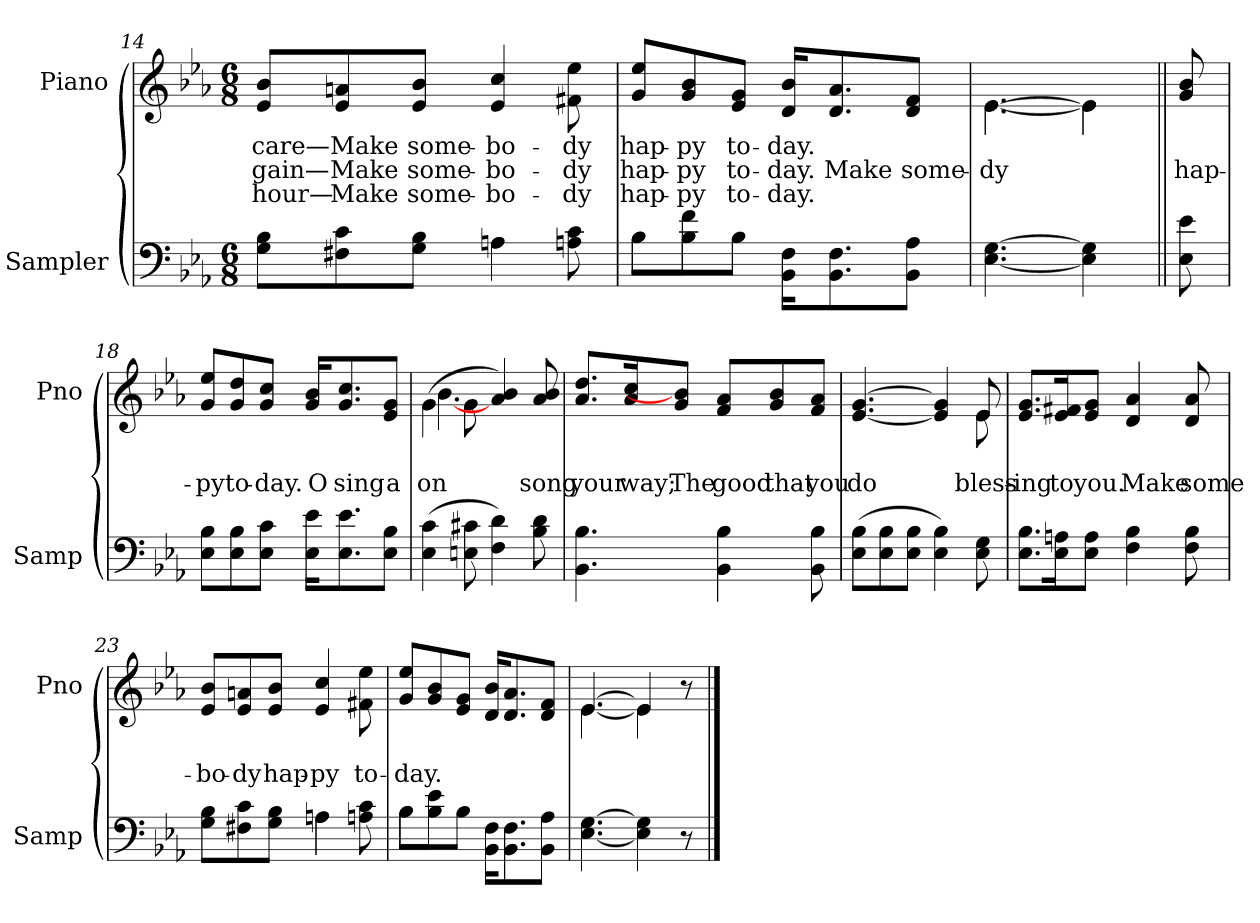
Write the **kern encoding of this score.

**kern	**kern	**text	**text	**text
*part2	*part1	*part1	*part1	*part1
*staff2	*staff1	*staff1	*staff1	*staff1
*I"Sampler	*I"Piano	*	*	*
*I'Samp	*I'Pno	*	*	*
*clefF4	*clefG2	*	*	*
*k[b-e-a-]	*k[b-e-a-]	*	*	*
*E-:	*E-:	*	*	*
*M6/8	*M6/8	*	*	*
=14	=14	=14	=14	=14
*^	*	*	*	*
8G\ 8B-\L	4.ryy	8e-/ 8b-/L	care—	gain—	hour—
8F#X\ 8c\	.	8e-/ 8an/	Make	Make	Make
8G\ 8B-\J	.	8e-/ 8b-/J	some-	some-	some-
4A-\	4A	4e- 4cc	-bo-	-bo-	-bo-
8An 8c	8ryy	8f#X 8ee-	-dy	-dy	-dy
=15	=15	=15	=15	=15	=15
8B-\L	8B-\L	8g/ 8ee-/L	hap-	hap-	hap-
8B-\ 8f\	8B-\J	8g/ 8b-/	-py	-py	-py
8B-\J	2ryy	8e-/ 8g/J	to-	to-	to-
16BB-\ 16F\KL	.	16d/ 16b-/KL	-day.	-day.	-day.
8.BB-\ 8.F\	.	8.d/ 8.a-/	.	Make	.
8BB-\ 8A-\J	.	8d/ 8f/J	.	some-	.
*v	*v	*	*	*	*
=16	=16	=16	=16	=16
*	*^	*	*	*
[4.E- [4.G	[4.e-\	[4.e-	.	-dy	.
4E-] 4G]	4e-\]	4e-]	.	.	.
=17||	=17||	=17||	=17||	=17||	=17||
!	!LO:TX:t=Refrain	!	!	!	!
*	*v	*v	*	*	*
8E- 8e-	8g 8b-	.	hap-	.
=18	=18	=18	=18	=18
8E-\ 8B-\L	8g/ 8ee-/L	.	-py	.
8E-\ 8B-\	8g/ 8dd/	.	to-	.
8E-\ 8c\J	8g/ 8cc/J	.	-day.	.
16E-\ 16e-\KL	16g/ 16b-/KL	.	O	.
8.E-\ 8.e-\	8.g/ 8.cc/	.	sing	.
8E-\ 8B-\J	8e-/ 8g/J	.	a	.
=19	=19	=19	=19	=19
*	*^	*	*	*
(4E- 4c	(4g\	[4.b-	.	on	.
8En 8c#X	8g\	.	.	.	.
4F 4d)	4a- 4b-)	4.ryy	.	.	.
8B- 8d	8a- 8b-	.	.	song	.
*	*v	*v	*	*	*
=20	=20	=20	=20	=20
4.BB- 4.B-	8.a-/ 8.dd/L	.	your	.
.	16a-/ 16cc/K	.	way;	.
.	8g/ 8b-]/J	.	The	.
4BB- 4B-	8f/ 8a-/L	.	good	.
.	8g/ 8b-/	.	that	.
8BB- 8B-	8f/ 8a-/J	.	you	.
=21	=21	=21	=21	=21
*	*^	*	*	*
(8E-\ 8B-\L	[4.e- [4.g	8ryy	.	do	.
*	*v	*v	*	*	*
8E-\ 8B-\	.	.	.	.
8E-\ 8B-\J	.	.	.	.
4E- 4B-)	4e-] 4g]	.	.	.
*	*^	*	*	*
8E- 8G	8e-/	8e-	.	bless-	.
*	*v	*v	*	*	*
=22	=22	=22	=22	=22
8.E-\ 8.B-\L	8.e-/ 8.g/L	.	-ing	.
16E-\ 16An\K	16e-/ 16f#X/K	.	to	.
8E-\ 8A\J	8e-/ 8g/J	.	you.	.
4F 4B-	4d 4a-	.	Make	.
8F 8B-	8d 8a-	.	some-	.
=23	=23	=23	=23	=23
*^	*	*	*	*
8G\ 8B-\L	4.ryy	8e-/ 8b-/L	.	-bo-	.
8F#X\ 8c\	.	8e-/ 8an/	.	-dy	.
8G\ 8B-\J	.	8e-/ 8b-/J	.	hap-	.
4A-\	4A	4e- 4cc	.	-py	.
8An 8c	8ryy	8f#X 8ee-	.	to-	.
=24	=24	=24	=24	=24	=24
8B-\L	8B-\L	8g/ 8ee-/L	.	-day.	.
8B-\ 8e-\	8B-\J	8g/ 8b-/	.	.	.
8B-\J	2ryy	8e-/ 8g/J	.	.	.
16BB-\ 16F\KL	.	16d/ 16b-/KL	.	.	.
8.BB-\ 8.F\	.	8.d/ 8.a-/	.	.	.
8BB-\ 8A-\J	.	8d/ 8f/J	.	.	.
*v	*v	*	*	*	*
=25	=25	=25	=25	=25
*	*^	*	*	*
[4.E- [4.G	[4.e-/	[4.e-	.	.	.
4E-] 4G]	4e-/]	4e-]	.	.	.
8r	8r	8ryy	.	.	.
*	*v	*v	*	*	*
==	==	==	==	==
*-	*-	*-	*-	*-
